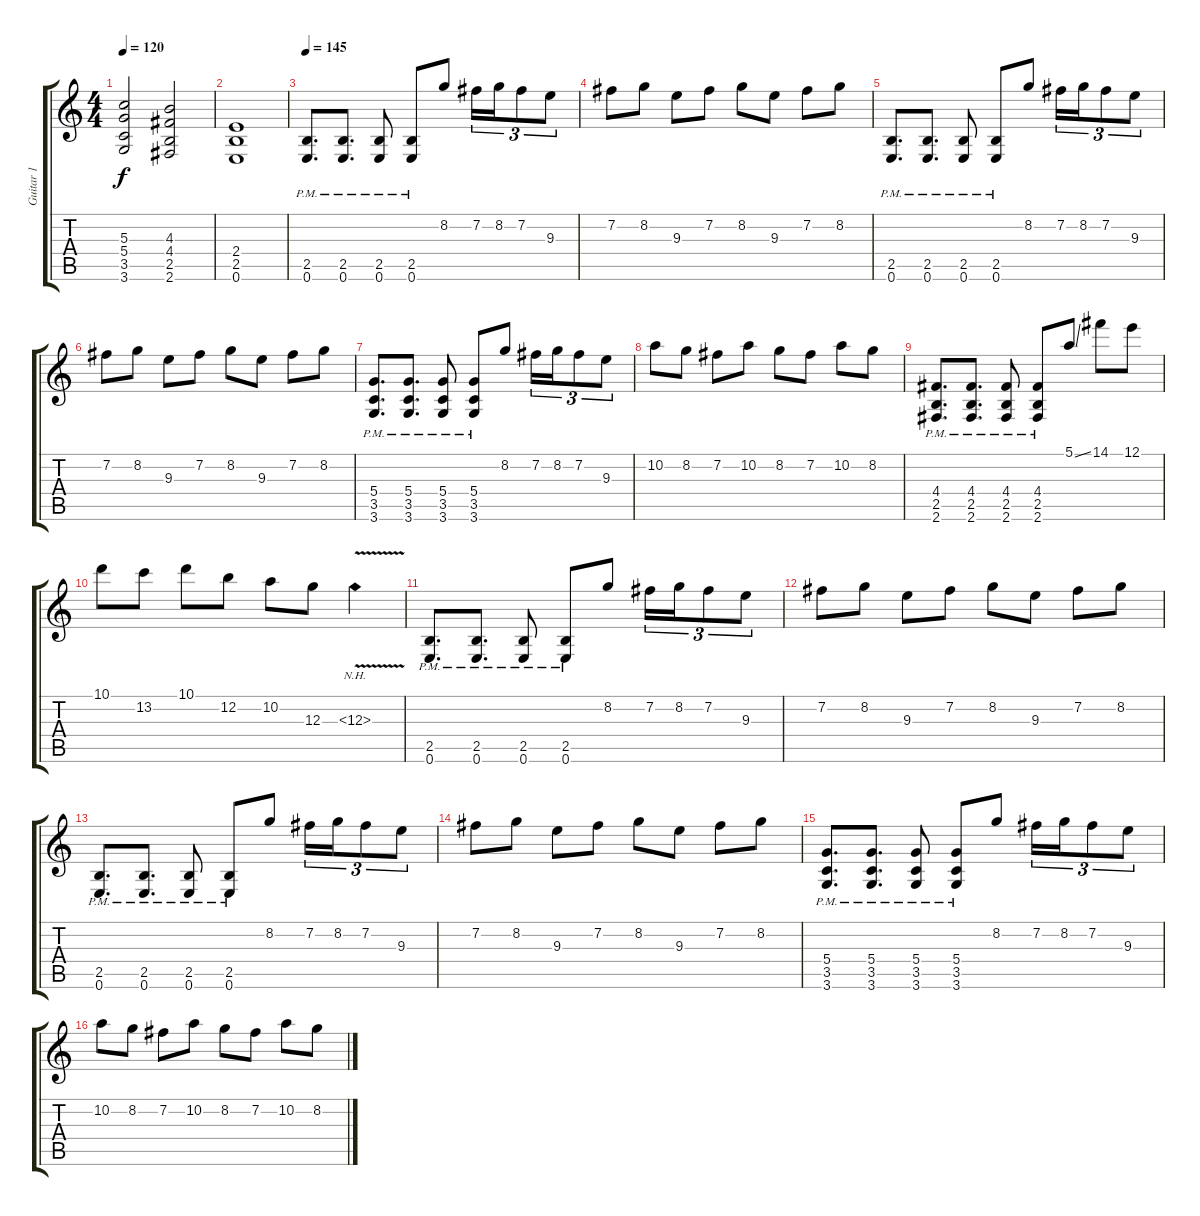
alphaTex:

\track ("Guitar 1" "Guitar 1") {instrument distortionguitar}
\staff {score tabs}
\tuning (E4 B3 G3 D3 A2 E2) {hide}
\ts (4 4)
\tempo 120
\clef g2
\ks c
(5.3 5.4 3.5 3.6).2{dy f} (4.3 4.4 2.5 2.6).2 |
(2.4 2.5 0.6).1 |
\tempo 145
(2.5{pm} 0.6{pm}).8{d} (2.5{pm} 0.6{pm}).8{d} (2.5{pm} 0.6{pm}).8 (2.5{pm} 0.6{pm}).8 8.2.8 7.2.16{tu (3 2)} 8.2.16{tu (3 2)} 7.2.8{tu (3 2)} 9.3.8{tu (3 2)} |
7.2.8 8.2.8 9.3.8 7.2.8 8.2.8 9.3.8 7.2.8 8.2.8 |
(2.5{pm} 0.6{pm}).8{d} (2.5{pm} 0.6{pm}).8{d} (2.5{pm} 0.6{pm}).8 (2.5{pm} 0.6{pm}).8 8.2.8 7.2.16{tu (3 2)} 8.2.16{tu (3 2)} 7.2.8{tu (3 2)} 9.3.8{tu (3 2)} |
7.2.8 8.2.8 9.3.8 7.2.8 8.2.8 9.3.8 7.2.8 8.2.8 |
(5.4{pm} 3.5{pm} 3.6{pm}).8{d} (5.4{pm} 3.5{pm} 3.6{pm}).8{d} (5.4{pm} 3.5{pm} 3.6{pm}).8 (5.4{pm} 3.5{pm} 3.6{pm}).8 8.2.8 7.2.16{tu (3 2)} 8.2.16{tu (3 2)} 7.2.8{tu (3 2)} 9.3.8{tu (3 2)} |
10.2.8 8.2.8 7.2.8 10.2.8 8.2.8 7.2.8 10.2.8 8.2.8 |
(4.4{pm} 2.5{pm} 2.6{pm}).8{d} (4.4{pm} 2.5{pm} 2.6{pm}).8{d} (4.4{pm} 2.5{pm} 2.6{pm}).8 (4.4{pm} 2.5{pm} 2.6{pm}).8 5.1{ss}.8 14.1.8 12.1.8 |
10.1.8 13.2.8 10.1.8 12.2.8 10.2.8 12.3.8 11.3{nh v}.4 |
(2.5{pm} 0.6{pm}).8{d} (2.5{pm} 0.6{pm}).8{d} (2.5{pm} 0.6{pm}).8 (2.5{pm} 0.6{pm}).8 8.2.8 7.2.16{tu (3 2)} 8.2.16{tu (3 2)} 7.2.8{tu (3 2)} 9.3.8{tu (3 2)} |
7.2.8 8.2.8 9.3.8 7.2.8 8.2.8 9.3.8 7.2.8 8.2.8 |
(2.5{pm} 0.6{pm}).8{d} (2.5{pm} 0.6{pm}).8{d} (2.5{pm} 0.6{pm}).8 (2.5{pm} 0.6{pm}).8 8.2.8 7.2.16{tu (3 2)} 8.2.16{tu (3 2)} 7.2.8{tu (3 2)} 9.3.8{tu (3 2)} |
7.2.8 8.2.8 9.3.8 7.2.8 8.2.8 9.3.8 7.2.8 8.2.8 |
(5.4{pm} 3.5{pm} 3.6{pm}).8{d} (5.4{pm} 3.5{pm} 3.6{pm}).8{d} (5.4{pm} 3.5{pm} 3.6{pm}).8 (5.4{pm} 3.5{pm} 3.6{pm}).8 8.2.8 7.2.16{tu (3 2)} 8.2.16{tu (3 2)} 7.2.8{tu (3 2)} 9.3.8{tu (3 2)} |
10.2.8 8.2.8 7.2.8 10.2.8 8.2.8 7.2.8 10.2.8 8.2.8
